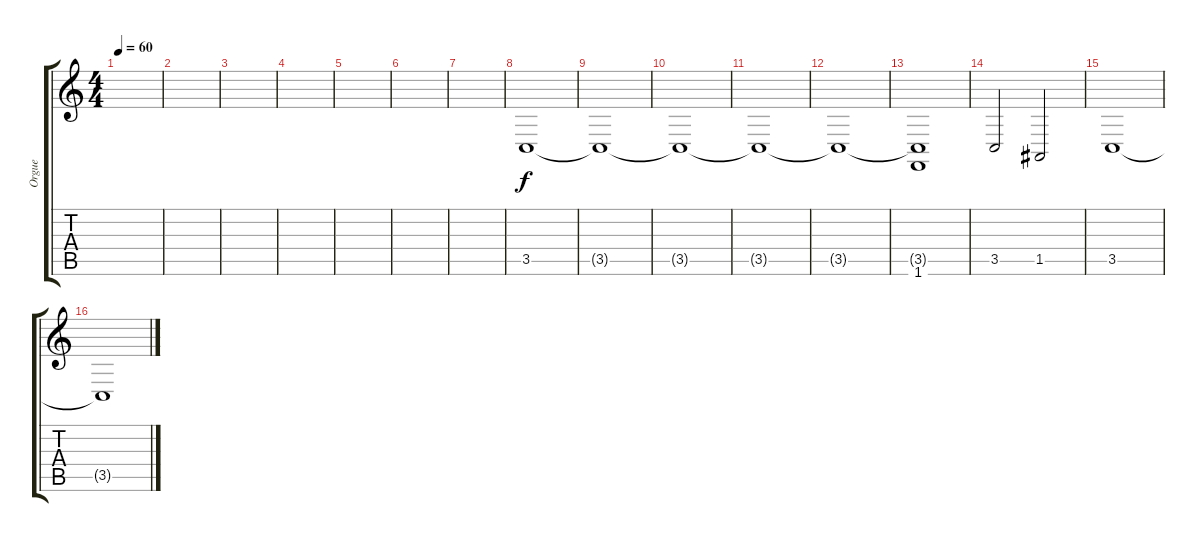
\track ("Orgue" "Orgue") {instrument churchorgan}
\staff {score tabs}
\tuning (E4 B3 G3 D3 A2 E2) {hide}
\ts (4 4)
\tempo 60
\clef g2
\ks c
|
|
|
|
|
|
|
3.5.1 |
3.5{t}.1 |
3.5{t}.1 |
3.5{t}.1 |
3.5{t}.1 |
(3.5{t} 1.6).1 |
3.5.2 1.5.2 |
3.5.1 |
3.5{t}.1
